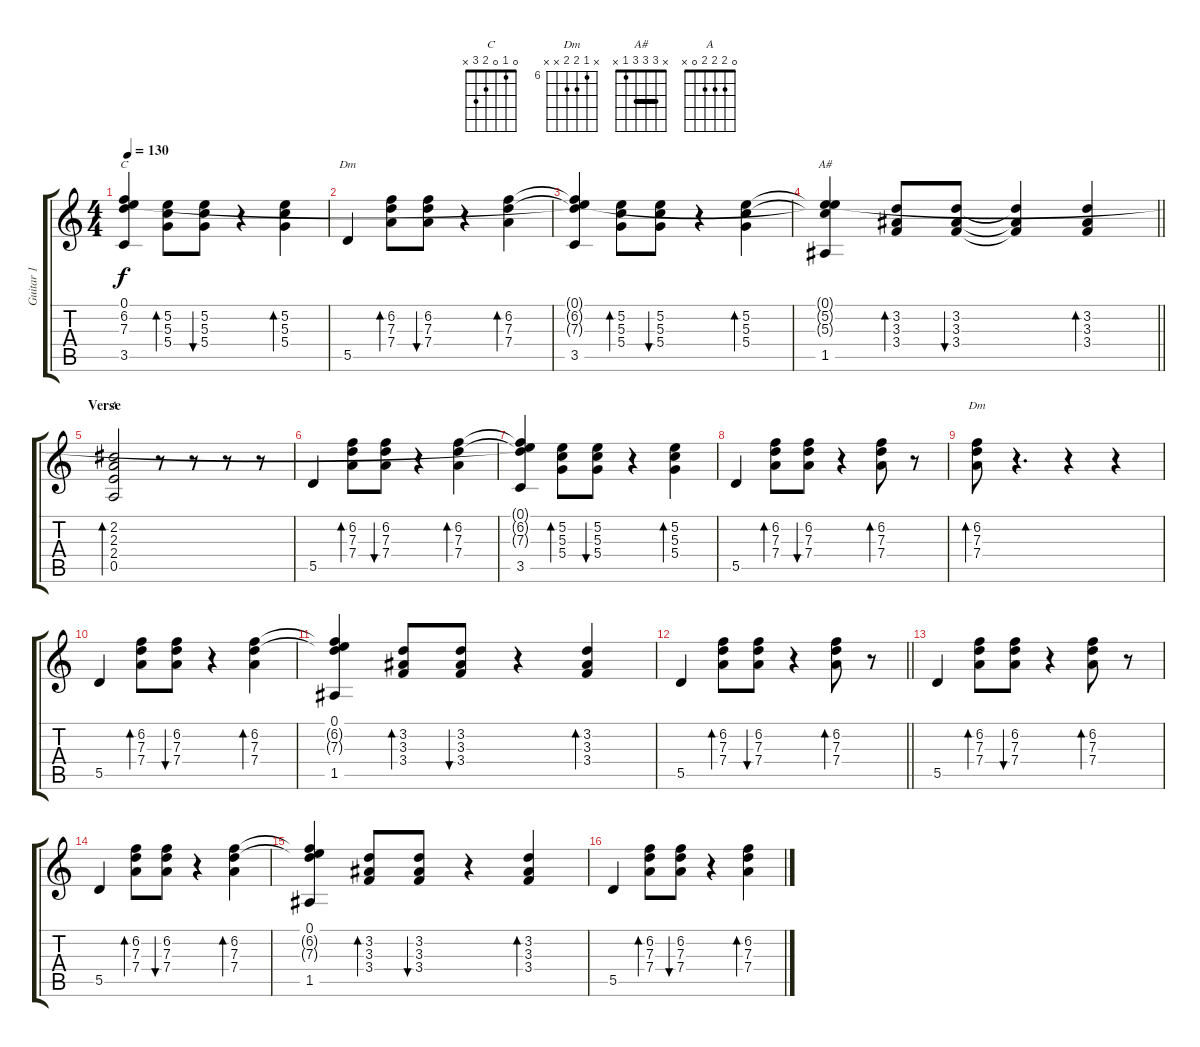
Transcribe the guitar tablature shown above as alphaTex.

\track ("Guitar 1" "Guitar 1") {instrument electricguitarclean}
\staff {score tabs}
\tuning (E4 B3 G3 D3 A2 E2) {hide}
\chord ("C" 0 1 0 2 3 x)
\chord ("Dm" 1 3 2 0 x x)
\chord ("A#" x 3 3 3 1 x) {barre 3}
\chord ("A" 0 2 2 2 0 x)
\chord ("Dm" x 6 7 7 x x) {firstfret 6}
\ts (4 4)
\tempo 130
\clef g2
\ks c
(0.1 6.2{t} 7.3{t} 3.5).4{ch "C" dy f} (5.2 5.3 5.4).8{bd 120} (5.2 5.3 5.4).8{bu 120} r.4 (5.2 5.3 5.4).4{bd 120} |
5.5.4{ch "Dm"} (6.2 7.3 7.4).8{bd 240} (6.2 7.3 7.4).8{bu 240} r.4 (6.2 7.3 7.4).4{bd 120} |
(0.1{t} 6.2{t} 7.3{t} 3.5).4 (5.2 5.3 5.4).8{bd 120} (5.2 5.3 5.4).8{bu 120} r.4 (5.2 5.3 5.4).4{bd 120} |
\barLineRight lightlight
(0.1{t} 5.2{t} 5.3{t} 1.5).4{ch "A#"} (3.2 3.3 3.4).8{bd 120} (3.2 3.3 3.4).8{bu 120} (3.2{t} 3.3{t} 3.4{t}).4 (3.2 3.3 3.4).4{bd 120} |
\section ("" "Verse")
(2.2 2.3 2.4 0.5).2{bd 240 ch "A"} r.8 r.8 r.8 r.8 |
5.5.4 (6.2 7.3 7.4).8{bd 240} (6.2 7.3 7.4).8{bu 240} r.4 (6.2 7.3 7.4).4{bd 120} |
(0.1{t} 6.2{t} 7.3{t} 3.5).4 (5.2 5.3 5.4).8{bd 120} (5.2 5.3 5.4).8{bu 120} r.4 (5.2 5.3 5.4).4{bd 120} |
5.5.4 (6.2 7.3 7.4).8{bd 120} (6.2 7.3 7.4).8{bu 120} r.4 (6.2 7.3 7.4).8{bd 120} r.8 |
(6.2 7.3 7.4).8{bd 240 ch "Dm"} r.4{d} r.4 r.4 |
5.5.4 (6.2 7.3 7.4).8{bd 240} (6.2 7.3 7.4).8{bu 240} r.4 (6.2 7.3 7.4).4{bd 120} |
(0.1 6.2{t} 7.3{t} 1.5).4 (3.2 3.3 3.4).8{bd 120} (3.2 3.3 3.4).8{bu 120} r.4 (3.2 3.3 3.4).4{bd 120} |
\barLineRight lightlight
5.5.4 (6.2 7.3 7.4).8{bd 120} (6.2 7.3 7.4).8{bu 120} r.4 (6.2 7.3 7.4).8{bd 120} r.8 |
5.5.4 (6.2 7.3 7.4).8{bd 120} (6.2 7.3 7.4).8{bu 120} r.4 (6.2 7.3 7.4).8{bd 120} r.8 |
5.5.4 (6.2 7.3 7.4).8{bd 240} (6.2 7.3 7.4).8{bu 240} r.4 (6.2 7.3 7.4).4{bd 120} |
(0.1 6.2{t} 7.3{t} 1.5).4 (3.2 3.3 3.4).8{bd 120} (3.2 3.3 3.4).8{bu 120} r.4 (3.2 3.3 3.4).4{bd 120} |
5.5.4 (6.2 7.3 7.4).8{bd 240} (6.2 7.3 7.4).8{bu 240} r.4 (6.2 7.3 7.4).4{bd 120}
